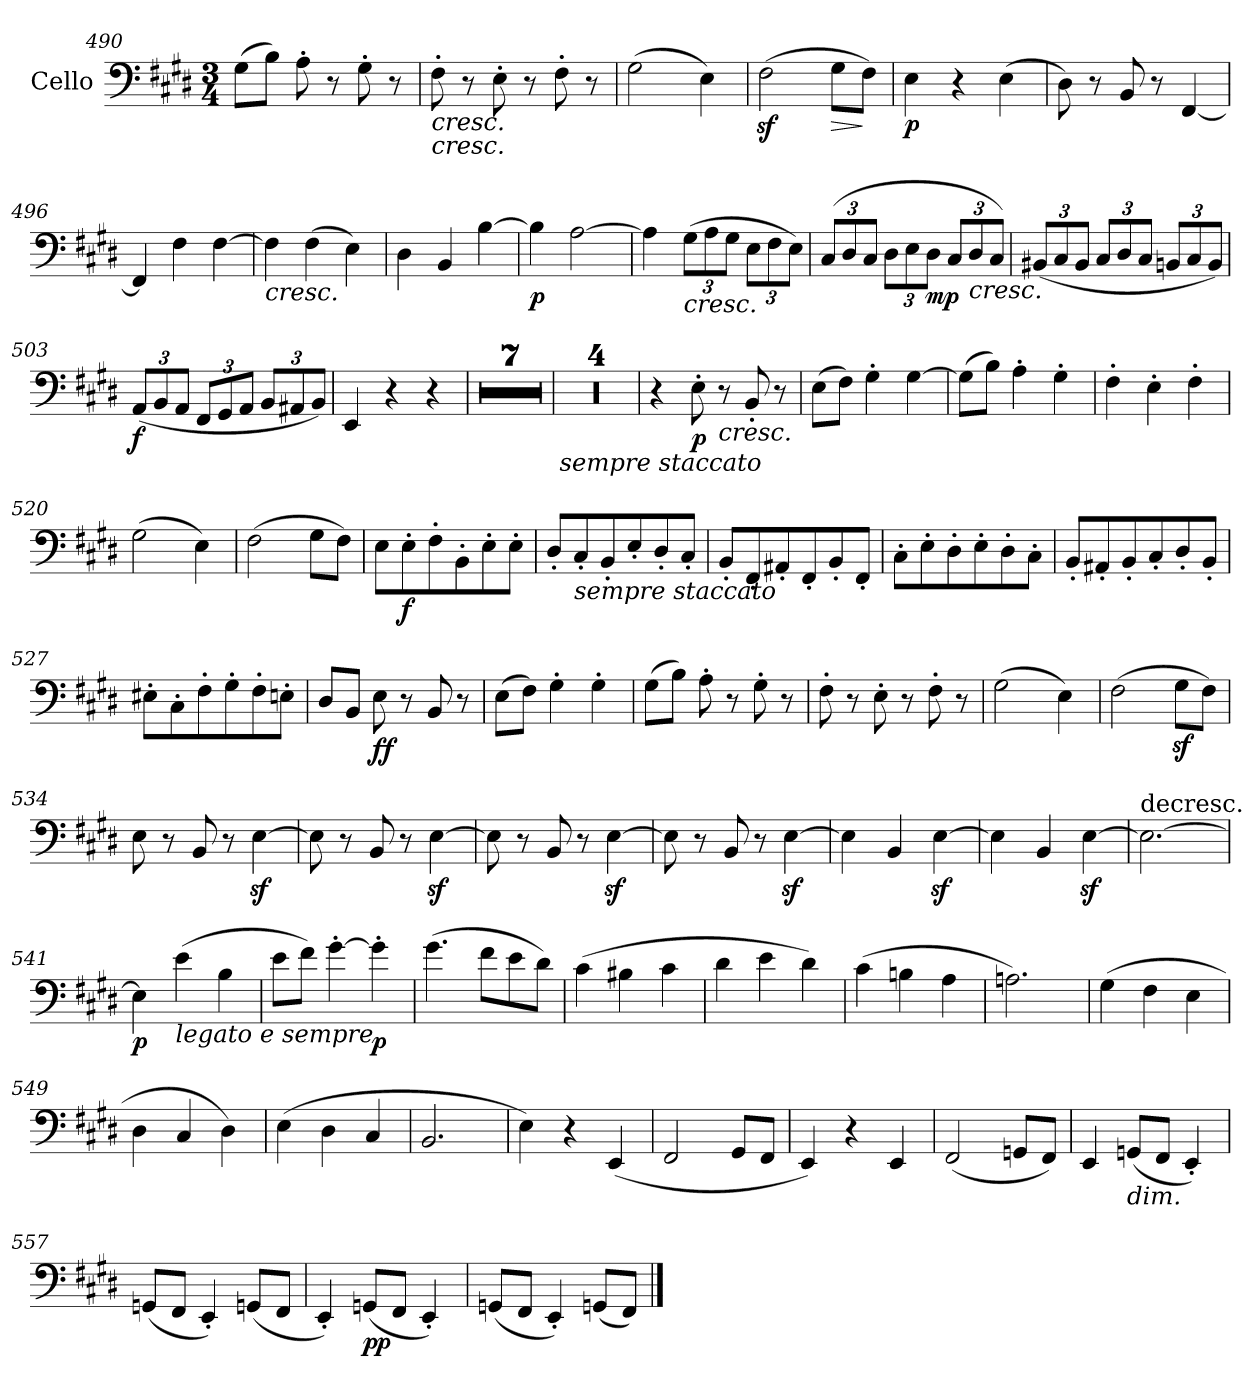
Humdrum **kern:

**kern	**dynam
*part1	*part1
*staff1	*staff1
*I"Cello	*
*clefF4	*
*k[f#c#g#d#]	*
*E:	*
*M3/4	*
=490	=490
(8G#L	.
8BJ)	.
8A'	.
8r	.
8G#'	.
8r	.
=491	=491
!LO:TX:b:i:t=cresc.	!
!LO:TX:b:i:t=cresc.	!
8F#'	.
8r	.
8E'	.
8r	.
8F#'	.
8r	.
=492	=492
(2G#	.
4E)	.
=493	=493
(2F#z	.
!	!LO:HP:b
8G#L	>
8F#J)	]
=494	=494
4E	p
4r	.
(4E	.
=495	=495
8D#)	.
8r	.
8BB	.
8r	.
[4FF#	.
=496	=496
4FF#]	.
4F#	.
[4F#	.
=497	=497
!LO:TX:b:i:t=cresc.	!
4F#]	.
(4F#	.
4E)	.
=498	=498
4D#	.
4BB	.
[4B	.
=499	=499
4B]	p
[2A	.
=500	=500
4A]	.
!LO:TX:b:i:t=cresc.	!
(12G#L	.
12A	.
12G#J	.
12EL	.
12F#	.
12EJ)	.
=501	=501
(<12C#L	.
12D#	.
12C#J	.
12D#L	.
12E	.
12D#J	mp
12C#L	.
!LO:TX:b:i:t=cresc.	!
12D#	.
12C#J)	.
=502	=502
(12BB#XL	.
12C#	.
12BB#J	.
12C#L	.
12D#	.
12C#J	.
12BBnL	.
12C#	.
12BBJ)	.
=503	=503
(12AAL	f
12BB	.
12AAJ	.
12FF#L	.
12GG#	.
12AAJ	.
12BBL	.
12AA#X	.
12BBJ)	.
=504	=504
4EE	.
4r	.
4r	.
=505	=505
2.r	.
=506	=506
2.r	.
=507	=507
2.r	.
=508	=508
2.r	.
=509	=509
2.r	.
=510	=510
2.r	.
=511	=511
2.r	.
=512	=512
!LO:TX:b:i:t=sempre staccato	!
2.r	.
=513	=513
2.r	.
=514	=514
2.r	.
=515	=515
2.r	.
=516	=516
4r	.
8E'	p
!LO:TX:b:i:t=cresc.	!
8r	.
8BB'	.
8r	.
=517	=517
(8EL	.
8F#J)	.
4G#'	.
[4G#	.
=518	=518
(8G#L]	.
8BJ)	.
4A'	.
4G#'	.
=519	=519
4F#'	.
4E'	.
4F#'	.
=520	=520
(2G#	.
4E)	.
=521	=521
(2F#	.
8G#L	.
8F#J)	.
=522	=522
8EL	.
8E'	f
8F#'	.
8BB'	.
8E'	.
8E'J	.
=523	=523
8D#'L	.
!LO:TX:b:i:t=sempre staccato	!
8C#'	.
8BB'	.
8E'	.
8D#'	.
8C#'J	.
=524	=524
8BB'L	.
8FF#'	.
8AA#X'	.
8FF#'	.
8BB'	.
8FF#'J	.
=525	=525
8C#'L	.
8E'	.
8D#'	.
8E'	.
8D#'	.
8C#'J	.
=526	=526
8BB'L	.
8AA#X'	.
8BB'	.
8C#'	.
8D#'	.
8BB'J	.
=527	=527
8E#X'L	.
8C#'	.
8F#'	.
8G#'	.
8F#'	.
8En'J	.
=528	=528
8D#L	.
8BBJ	.
8E	ff
8r	.
8BB	.
8r	.
=529	=529
(8EL	.
8F#J)	.
4G#'	.
4G#'	.
=530	=530
(8G#L	.
8BJ)	.
8A'	.
8r	.
8G#'	.
8r	.
=531	=531
8F#'	.
8r	.
8E'	.
8r	.
8F#'	.
8r	.
=532	=532
(2G#	.
4E)	.
=533	=533
(2F#	.
8G#zL	.
8F#J)	.
=534	=534
8E	.
8r	.
8BB	.
8r	.
[4Ez	.
=535	=535
8E]	.
8r	.
8BB	.
8r	.
[4Ez	.
=536	=536
8E]	.
8r	.
8BB	.
8r	.
[4Ez	.
=537	=537
8E]	.
8r	.
8BB	.
8r	.
[4Ez	.
=538	=538
4E]	.
4BB	.
[4Ez	.
=539	=539
4E]	.
4BB	.
[4Ez	.
=540	=540
!LO:TX:t=decresc.	!
2.E_	.
=541	=541
4E]	p
!LO:TX:b:i:t=legato e sempre	!
(4e	.
4B	.
=542	=542
8eL	.
8f#J)	.
[4g#'	.
4g#']	p
=543	=543
(4.g#	.
8f#L	.
8e	.
8d#J)	.
=544	=544
(4c#	.
4B#X	.
4c#	.
=545	=545
4d#	.
4e	.
4d#)	.
=546	=546
(4c#	.
4Bn	.
4A	.
=547	=547
2.An)	.
=548	=548
(4G#	.
4F#	.
4E	.
=549	=549
4D#	.
4C#	.
4D#)	.
=550	=550
(4E	.
4D#	.
4C#	.
=551	=551
2.BB	.
=552	=552
4E)	.
4r	.
(4EE	.
=553	=553
2FF#	.
8GG#L	.
8FF#J	.
=554	=554
4EE)	.
4r	.
4EE	.
=555	=555
(2FF#	.
8GGnL	.
8FF#J)	.
=556	=556
4EE	.
!LO:TX:b:i:t=dim.	!
(8GGnL	.
8FF#J	.
4EE')	.
=557	=557
(8GGnL	.
8FF#J	.
4EE')	.
(8GGnL	.
8FF#J	.
=558	=558
4EE')	.
(8GGnL	pp
8FF#J	.
4EE')	.
=559	=559
(8GGnL	.
8FF#J	.
4EE')	.
(8GGnL	.
8FF#J)	.
==	==
*-	*-
